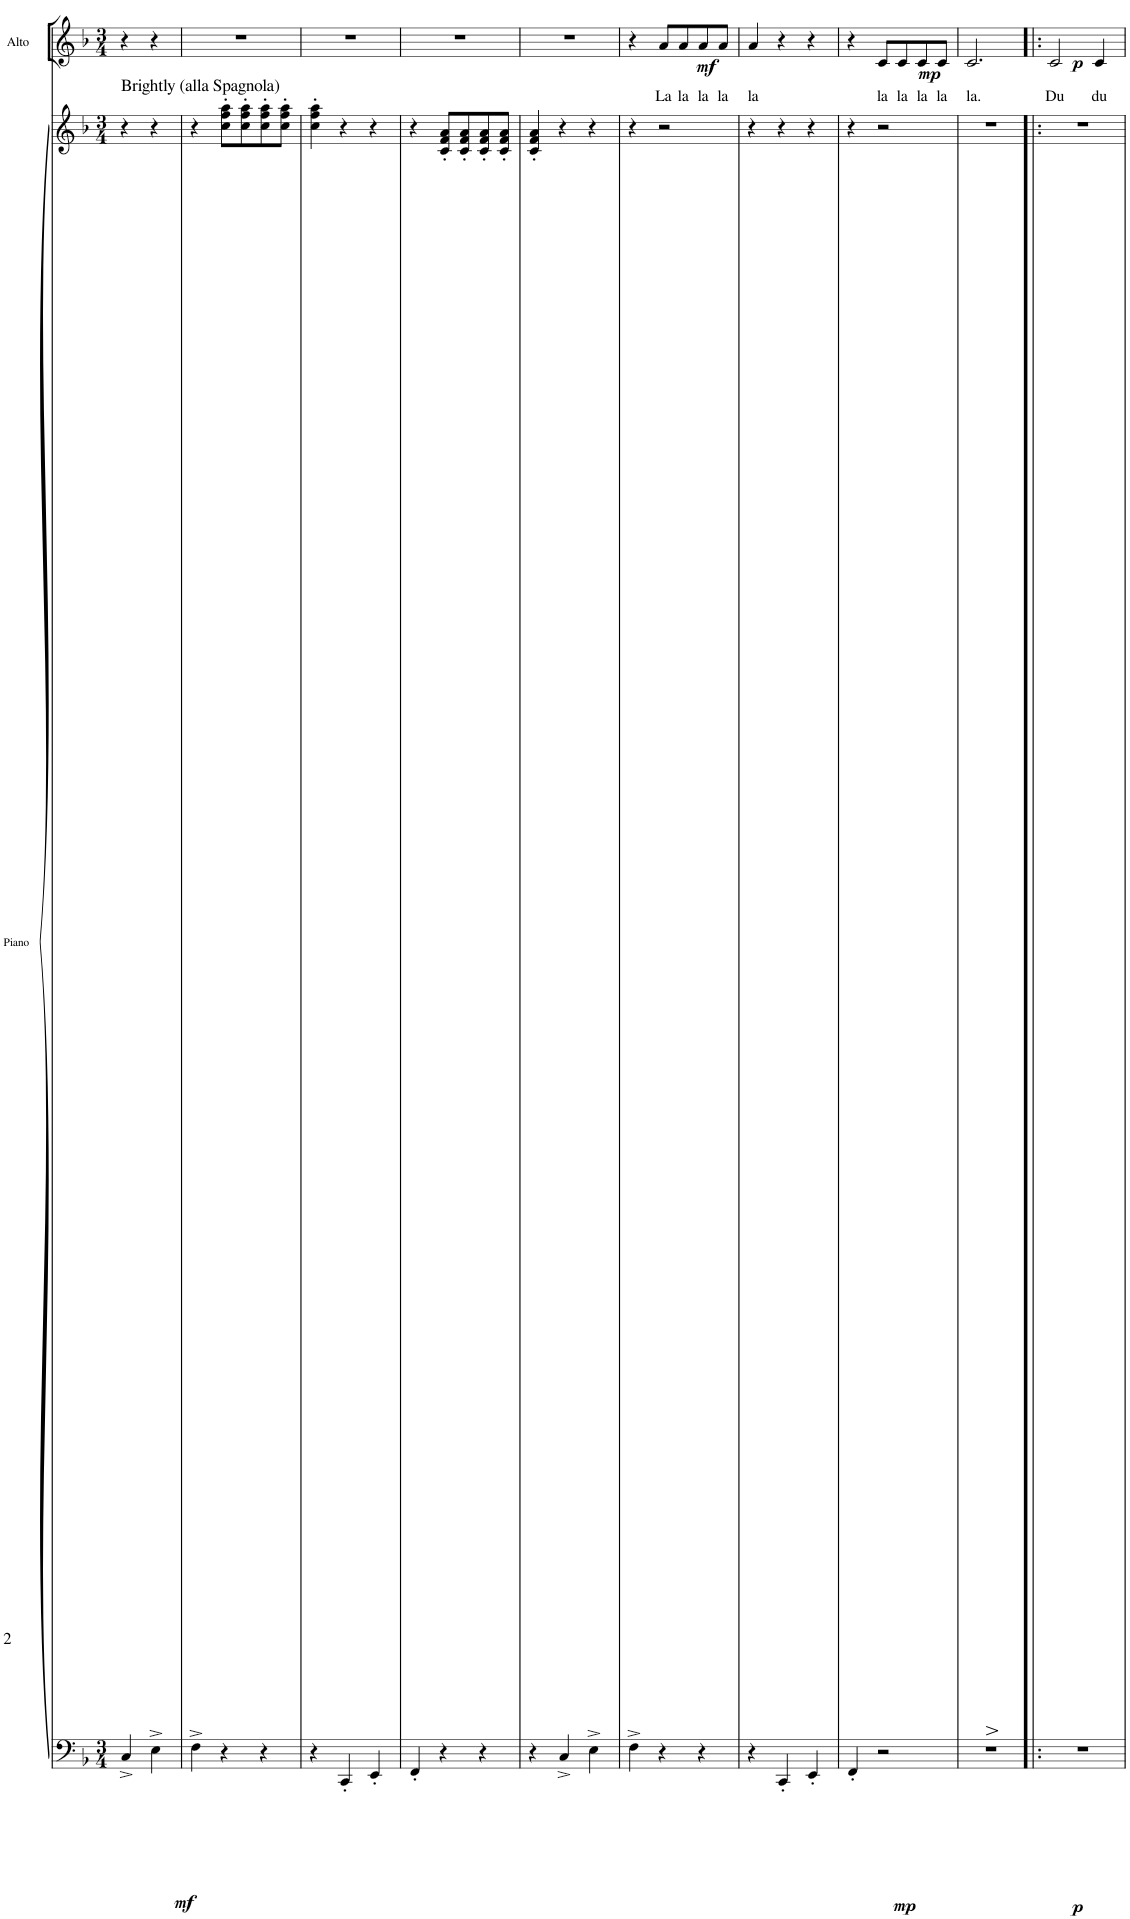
**kern	**kern	**dynam	**kern	**text	**dynam
*part2	*part2	*part2	*part1	*part1	*part1
*staff3	*staff2	*staff2/3	*staff1	*staff1	*staff1
*I"Piano	*	*	*I"Alto	*	*
*I'Pno.	*	*	*I'A.	*	*
*clefF4	*clefG2	*	*clefG2	*	*
*k[b-]	*k[b-]	*	*k[b-]	*	*
*M3/4	*M3/4	*	*M3/4	*	*
=	=	=	=	=	=
!	!LO:TX:a:t=Brightly (alla Spagnola)	!	!	!	!
!	!	!LO:DY:b=2	!	!	!
4C^/	4r	mf	4r	.	.
4E^\	4r	.	4r	.	.
=1	=1	=1	=1	=1	=1
4F^\	4r	.	2.r	.	.
4r	8cc\' 8ff\' 8aa\'L	.	.	.	.
.	8cc\' 8ff\' 8aa\'	.	.	.	.
4r	8cc\' 8ff\' 8aa\'	.	.	.	.
.	8cc\' 8ff\' 8aa\'J	.	.	.	.
=2	=2	=2	=2	=2	=2
4r	4cc\' 4ff\' 4aa\'	.	2.r	.	.
4CC'/	4r	.	.	.	.
4EE'/	4r	.	.	.	.
=3	=3	=3	=3	=3	=3
4FF'/	4r	.	2.r	.	.
4r	8c/' 8f/' 8a/'L	.	.	.	.
.	8c/' 8f/' 8a/'	.	.	.	.
4r	8c/' 8f/' 8a/'	.	.	.	.
.	8c/' 8f/' 8a/'J	.	.	.	.
=4	=4	=4	=4	=4	=4
4r	4c/' 4f/' 4a/'	.	2.r	.	.
4C^/	4r	.	.	.	.
4E^\	4r	.	.	.	.
=5	=5	=5	=5	=5	=5
4F^\	4r	.	4r	.	.
!	!	!	!	!LO:LY:b	!LO:DY:b
4r	2r	.	8a/L	La	mf
!	!	!	!	!LO:LY:b	!
.	.	.	8a/	la	.
!	!	!	!	!LO:LY:b	!
4r	.	.	8a/	la	.
!	!	!	!	!LO:LY:b	!
.	.	.	8a/J	la	.
=6	=6	=6	=6	=6	=6
!	!	!	!	!LO:LY:b	!
4r	4r	.	4a/	la	.
4CC'/	4r	.	4r	.	.
4EE'/	4r	.	4r	.	.
=7	=7	=7	=7	=7	=7
4FF'/	4r	.	4r	.	.
!	!	!LO:DY:b=2	!	!LO:LY:b	!LO:DY:b
2r	2r	mp	8c/L	la	mp
!	!	!	!	!LO:LY:b	!
.	.	.	8c/	la	.
!	!	!	!	!LO:LY:b	!
.	.	.	8c/	la	.
!	!	!	!	!LO:LY:b	!
.	.	.	8c/J	la	.
=8	=8	=8	=8	=8	=8
!	!	!LO:HP:b	!	!LO:LY:b	!
2.r	2.r	>	2.c/	la.	.
.	.	]	.	.	.
=9!|:	=9!|:	=9!|:	=9!|:	=9!|:	=9!|:
!	!	!LO:DY:b=2	!	!LO:LY:b	!LO:DY:b
2.r	2.r	p	2c/	Du	p
!	!	!	!	!LO:LY:b	!
.	.	.	4c/	du	.
=	=	=	=	=	=
*-	*-	*-	*-	*-	*-
